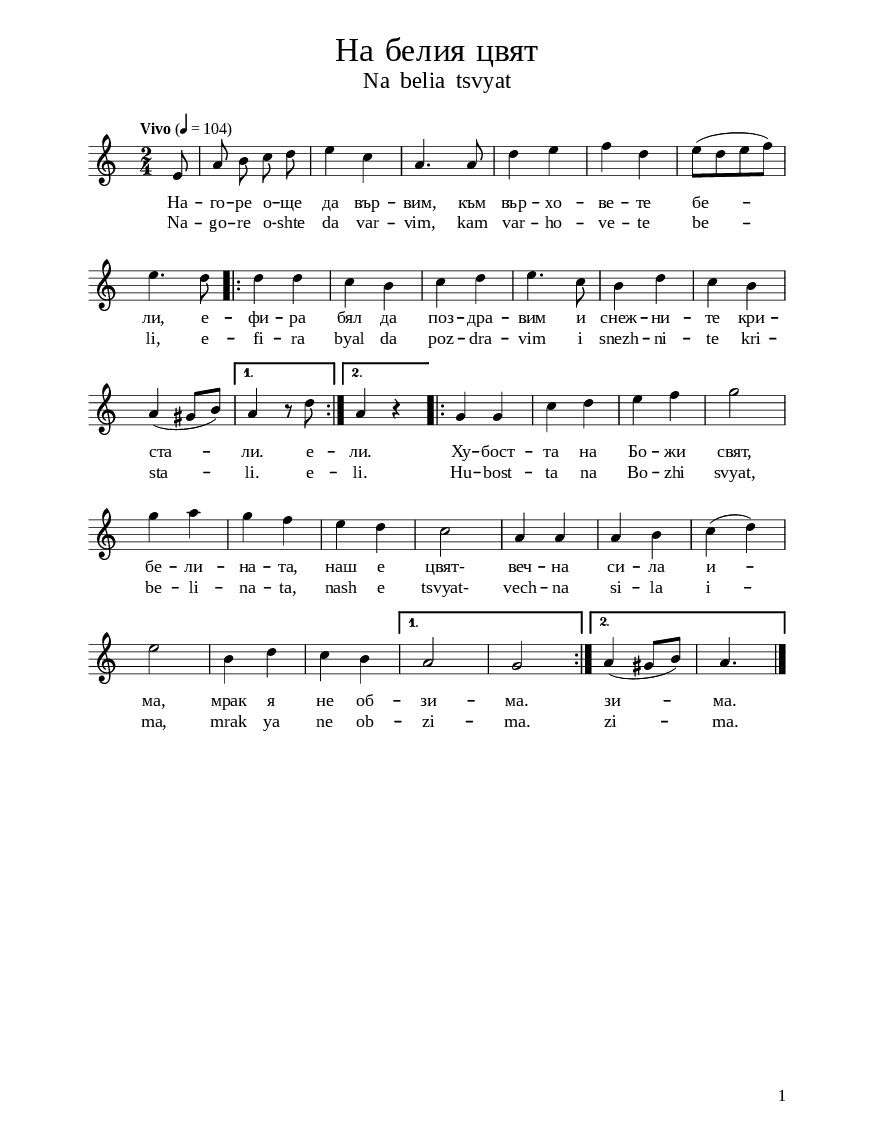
\version "2.20.0"

\paper {
  #(set-paper-size "a5")
}

"rightBraces058" = \markup {
  \column {
    % repeat braces
    \translate #'(0 . -5.7 )
    \right-brace #20

    \translate #'(0 . -24.5 )
    \right-brace #20

    \translate #'(0 . -14.6 )
    \right-brace #20

    \translate #'(0 . -14.7 )
    \right-brace #20

    \translate #'(0 . -15.0 )
    \right-brace #20
  }
  \column {
    % repeat numbers
    \translate #'(0 . -6.2 )
    2

    \translate #'(0 . -26.6 )
    2

    \translate #'(0 . -16.6 )
    2

    \translate #'(0 . -16.6 )
    2

    \translate #'(0 . -16.9 )
    2
  }
}

\bookpart {
  \paper {
    print-all-headers = ##t
    print-page-number = ##t
    print-first-page-number = ##t

    % put page numbers on the bottom
    oddHeaderMarkup = \markup ""
    evenHeaderMarkup = \markup ""
    oddFooterMarkup = \markup
    \fill-line {
      ""
      \on-the-fly #print-page-number-check-first \fromproperty #'page:page-number-string
    }
    evenFooterMarkup = \markup
    \fill-line {
      \on-the-fly #print-page-number-check-first \fromproperty #'page:page-number-string
      ""
    }

    left-margin = 1.5\cm
    right-margin = 1.5\cm
    top-margin = 1.6\cm
    bottom-margin = 1.2\cm
    ragged-bottom = ##t % do not spread the staves to fill the whole vertical space

    % change lyrics and titles font (affects notes also)
    fonts =
    #(make-pango-font-tree
      "Times New Roman"
      "DejaVu Sans"
      "DejaVu Sans Mono"
      (/ (* staff-height pt) 3.6))

    % change distance between staves
    system-system-spacing =
    #'((basic-distance . 12)
       (minimum-distance . 6)
       (padding . 1)
       (stretchability . 12))
  }

  \header {
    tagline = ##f
  }

  \score{
    \layout {
      indent = 0.0\cm % remove first line indentation
      % ragged-last = ##t % do not spread last line to fill the whole space
      \context {
        \Score
        \omit BarNumber %remove bar numbers
      } % context

      \context {
        % change staff size
        \Staff
        fontSize = #+0 % affects notes size only
        \override StaffSymbol #'staff-space = #(magstep -3)
        \override StaffSymbol #'thickness = #0.5
        \override BarLine #'hair-thickness = #1
        %\override StaffSymbol #'ledger-line-thickness = #'(0 . 0)
      }

      \context {
        % adjust space between staff and lyrics and between the two lyric lines
        \Lyrics
        \override VerticalAxisGroup.nonstaff-relatedstaff-spacing = #'((basic-distance . 4.5))
        \override VerticalAxisGroup.nonstaff-nonstaff-spacing = #'((minimum-distance . 2))
      }
    } % layout

    \new Voice \absolute  {
      \clef treble
      \key c \major
      \time 2/4
      \tempo \markup {
        % make tempo note smaller
        \concat {
          "Vivo" \normal-text { " (" }
          \teeny \general-align #Y #DOWN \note #"4" #0.8
          \normal-text { " = 104)" }
        }
      }

      \autoBeamOff
      \partial 8 e'8 | a'8  b'8 c''8 d''8 | e''4 c''4 | a'4. a'8 | d''4 e''4 | f''4 d''4 | e''8 ([ d''8 e''8 f''8 ]) | \break
      e''4. d''8 \repeat volta 2 {
        | d''4 d''4 |  c''4 b'4 |  c''4 d''4 |  e''4. c''8 |  b'4 d''4 | c''4 b'4 | \break
        a'4 ( gis'8 [b'8]) |
      } \alternative { { a'4 r8 d''8 } {  a'4 r4 } }
      \repeat volta 2 {
        | g'4 g'4 | c''4 d''4 | e''4 f''4 | g''2\break
        | g''4 a''4 |  g''4 f''4 |  e''4 d''4 |  c''2 | a'4 a'4 | a'4 b'4 | c''4 ( d''4 ) | \break
        e''2 | b'4 d''4| c''4 b'4 |
      } \alternative { { a'2 | g'2  }  {   a'4 (gis'8[b'8])  | a'4. \bar "|." \break } }
    }

    \addlyrics {
      На -- го -- ре о -- ще да вър -- вим, към вър -- хо -- ве -- те бе --
      ли, е -- фи -- ра бял да поз -- дра -- вим и снеж -- ни -- те кри --
      ста -- ли. е -- ли. Ху -- бост -- та на Бо -- жи свят,
      бе -- ли -- на -- та, наш е цвят-  веч -- на си -- ла и --
      ма, мрак я не об -- зи -- ма. зи -- ма.
    }

    \addlyrics {
      Na -- go -- re o -- shte da var -- vim, kam var -- ho -- ve -- te be --
      li, e -- fi -- ra byal da poz -- dra -- vim i snezh -- ni -- te kri --
      sta -- li. e -- li. Hu -- bost -- ta na Bo -- zhi svyat,
      be -- li -- na -- ta, nash e tsvyat-  vech -- na si -- la i --
      ma, mrak ya ne ob -- zi -- ma. zi -- ma.
    }
    \header {
      title = \markup \column \normal-text \fontsize #2.5 {
        \center-align
        \line { На белия цвят }
        \vspace #-0.6
        \center-align
        \line \fontsize #-3 {  Na belia tsvyat }
        \vspace #-0.8
        \center-align
        \line \fontsize #-3 { " " }
      }
    }

    \midi{}

  } % score

  \pageBreak

  \markup \fontsize #+2.5 {
    \hspace #1
    \override #'(baseline-skip . 2.4) % affects space between column lines
    \column {

      \line {   1. Нагоре още да вървим, }

      \line {   "   "към върховете бели, }

      \line {   "   "ефира бял да поздравим }

      \line {   "   "и снежните кристали. }

      \line {   "   "}
      \line { "        " \italic {Припев: } }

      \line {   "        "Хубостта на Божи свят, }

      \line {   "        "белината, наш е цвят - }

      \line {   "        "вечна сила има, }

      \line {   "        "мрак я не обзима. }
      \line {   "   "}

      \line {   2. Нагоре още! Там цъфти }
      \line {   "   " алпийска роза бяла, }
      \line {   "   " зората белите лъчи }
      \line {   "   " в таз роза е изляла. }
      \line {   "   "}
      \line { "        " \italic {Припев: } }
      \line {   "   "}

      \line {  3. Нагоре! Бяло Слънце днес }

      \line {   "   "от изток ще изгрее  – }

      \line {   "   "емблема жива на онез,}

      \line {   "   "в които Бог живее.}
      \line {   "   "}


      \line { "        " \italic {Припев: } }

      \line {   "   "}

      \line {   4. Нагоре – в тази белина!}

      \line {   "   "Тя всъде ще изпълни,}

      \line {   "   "и гибелната тъмнина}

      \line {   "   "в бял ден ще се превърне.}
      \line {   "   "}

      \line { "        " \italic {Припев: } }

      \line {   "   "}

      \line {   5. Земята ще разхубавим,}

      \line {   "   "на Рай ще я направим;}

      \line {   "   "Небето ще развеселим}

      \line {   "   "и Бога ще прославим.}
      \line {   "   "}


      \line { "        " \italic {Припев: } }
    }
    \"rightBraces058"
    \hspace #5
    \override #'(baseline-skip . 2.4)
    \column {
      \line {   1. Nagore oshte da varvim, }

      \line {   "   "kam varhovete beli, }

      \line {   "   "efira byal da pozdravim }

      \line {   "   "i snezhnite kristali. }

      \line {   "   "}
      \line { "        " \italic {Pripev: } }

      \line {   "        "Hubostta na Bozhi svyat, }

      \line {   "        "belinata, nash e tsvyat  – }

      \line {   "        "vechna sila ima, }

      \line {   "        "mrak ya ne obzima. }
      \line {   "   "}

      \line {   2. Nagore oshte! Tam tsafti }
      \line {   "   " alpiyska roza byala, }
      \line {   "   " zorata belite lachi }
      \line {   "   " v taz roza e izlyala. }
      \line {   "   "}
      \line { "        " \italic {Pripev: } }
      \line {   "   "}

      \line {  3. Nagore! Byalo Slantse dnes }

      \line {   "   "ot iztok shte izgree  – }

      \line {   "   "emblema zhiva na onez,}

      \line {   "   "v koito Bog zhivee.}
      \line {   "   "}


      \line { "        " \italic {Pripev: } }

      \line {   "   "}

      \line {   4. Nagore - v tazi belina!}

      \line {   "   "Tya vsade shte izpalni,}

      \line {   "   "i gibelnata tamnina}

      \line {   "   "v byal den shte se prevarne.}
      \line {   "   "}

      \line { "        " \italic {Pripev: } }

      \line {   "   "}

      \line {   5. Zemyata shte razhubavim,}

      \line {   "   "na Ray shte ya napravim;}

      \line {   "   "Nebeto shte razveselim}

      \line {   "   "i Boga shte proslavim.}
      \line {   "   "}


      \line { "        " \italic {Pripev: } }
    } %column
    \"rightBraces058"
  } % markup

  \pageBreak

  % include foreign translation(s) of the song
  \version "2.18.2"

\markup \fill-line { \fontsize #6 "An die weiße Farbe" }
\markup \null
\markup \null
\markup \fontsize #+2.5 {
    \hspace #12
    \override #'(baseline-skip . 2)
    
        \column {
     \line { " " }  
     \line { 1. Mögen wir noch höher nach oben gehen.}

\line { "   "zu den weißen Schneegipfeln,}

\line { "   "auf dass wir den weißen Äther begrüßen}

\line { "   "und die Schneekristalle.}

 \line { " " }

\line { "      " \italic { Refrain }:}
\line { "      "Die Schönheit der göttlichen Welt,}

\line { "      "das Weiße, unsere Farbe  –}

\line { "      "hat ewige Kraft,}

\line { "      "die Finsternis ergreift sie nicht.}
 \line { " " }
\line { 2. Höher nach oben! Dort blüht }

\line { "   "die weiße Alpenrose,}

\line { "   "die Morgenröte goss die weiße Farbe}

\line { "   "in diese Rose hinein. }

 \line { " " }

\line { "      " \italic { Refrain } ... }

 \line { " " }

\line { 3. Nach oben! Eine weiße Sonne wird heute}

\line { "   " vom Osten aufgehen  –}

\line { "   " das Emblem des Lebens für diejenigen,}

\line { "   " in denen Gott lebt.}

 \line { " " }

\line { "      " \italic { Refrain } ... }

 \line { " " }

\line { 4. Nach oben – in dieses Weiße!}

\line { "   " Es wird alles ausfüllen}

\line { "   " und wird die tödliche Dunkelheit}

\line { "   " in einem weißen Tag verwandeln.}

 \line { " " }

\line { "      " \italic { Refrain } ... }

 \line { " " }
\line { 5. Wir werden die Erde verschönern,}

\line { "   " wir werden sie zum Paradies machen;}

\line { "   " Wir werden den Himmel erfreuen}

\line { "   " und Gott lobpreisen. }
     
\line { " " }

\line { "      " \italic { Refrain } ... }
     
     
           }
       
    }    


} % bookpart
